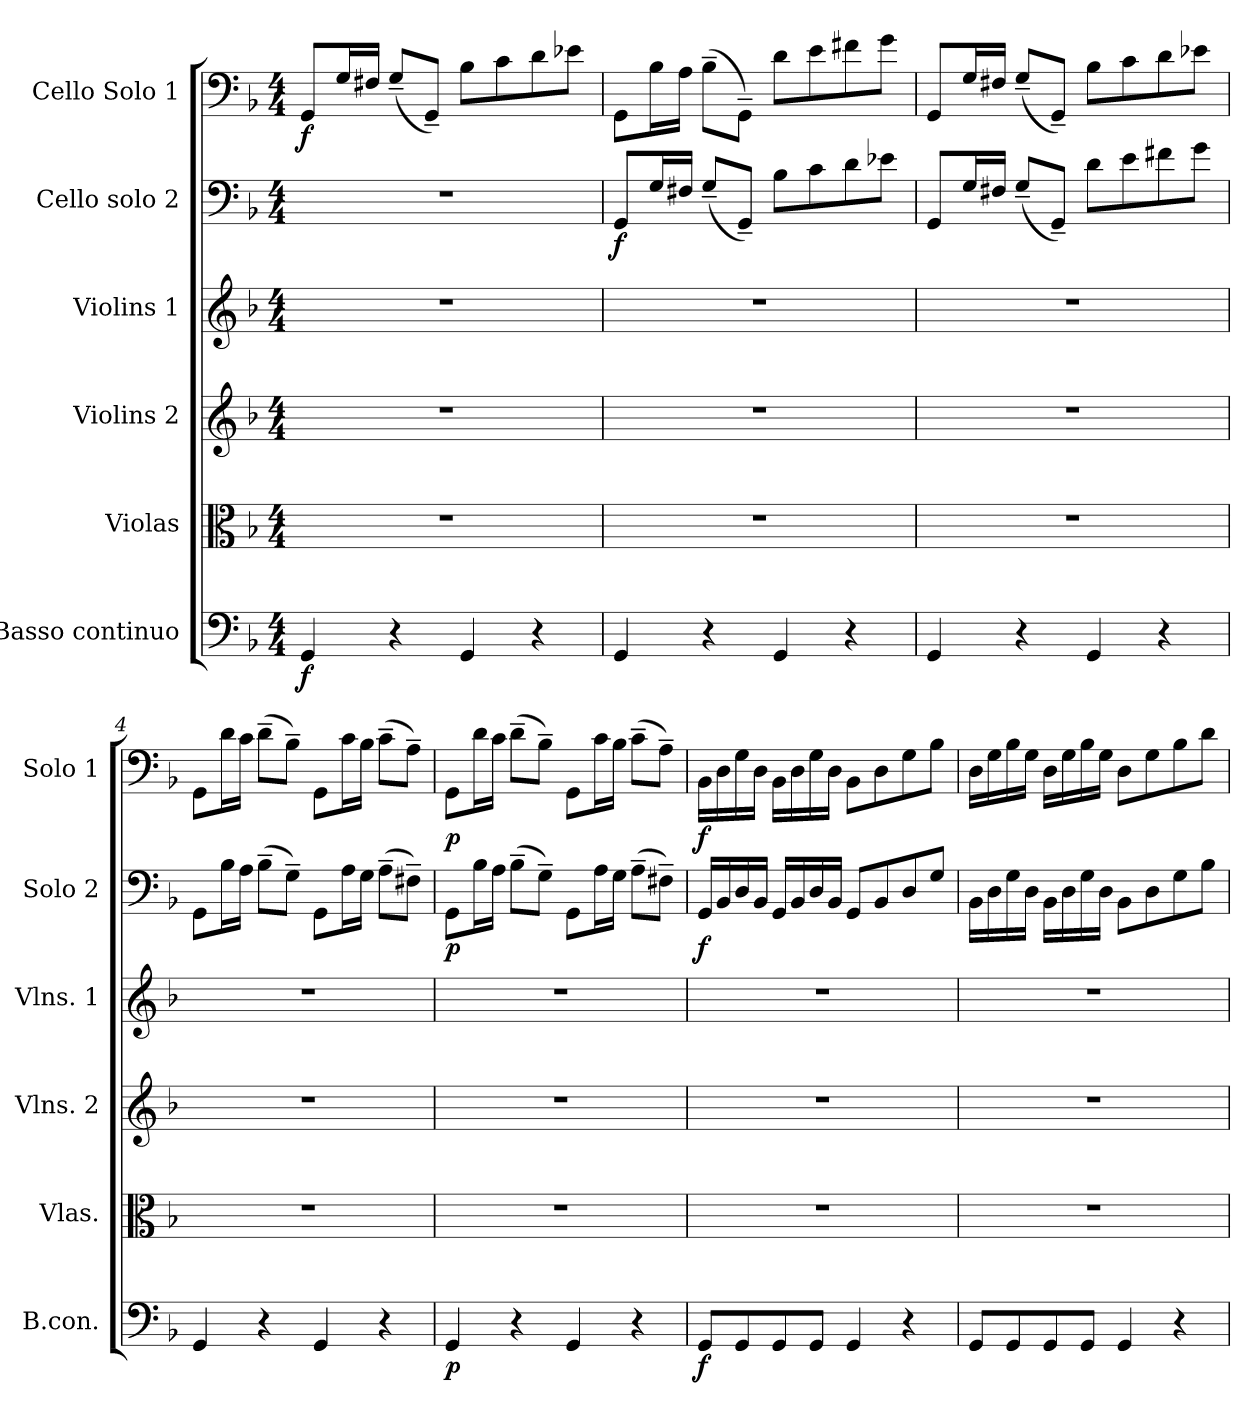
**kern	**dynam	**kern	**kern	**kern	**kern	**dynam	**kern	**dynam
*part6	*part6	*part5	*part4	*part3	*part2	*part2	*part1	*part1
*staff6	*staff6	*staff5	*staff4	*staff3	*staff2	*staff2	*staff1	*staff1
*I"Basso continuo	*	*I"Violas	*I"Violins 2	*I"Violins 1	*I"Cello solo 2	*	*I"Cello Solo 1	*
*I'B.con.	*	*I'Vlas.	*I'Vlns. 2	*I'Vlns. 1	*I'Solo 2	*	*I'Solo 1	*
*clefF4	*	*clefC3	*clefG2	*clefG2	*clefF4	*	*clefF4	*
*k[b-]	*	*k[b-]	*k[b-]	*k[b-]	*k[b-]	*	*k[b-]	*
*M4/4	*	*M4/4	*M4/4	*M4/4	*M4/4	*	*M4/4	*
*MM110	*	*MM110	*MM110	*MM110	*MM110	*	*MM110	*
=1	=1	=1	=1	=1	=1	=1	=1	=1
!	!LO:DY:b	!	!	!	!	!	!	!LO:DY:b
4GG/	f	1r	1r	1r	1r	.	8GG/L	f
.	.	.	.	.	.	.	16G/L	.
.	.	.	.	.	.	.	16F#X/JJ	.
4r	.	.	.	.	.	.	(<8G~/L	.
.	.	.	.	.	.	.	8GG~/J)	.
4GG/	.	.	.	.	.	.	8B-\L	.
.	.	.	.	.	.	.	8c\	.
4r	.	.	.	.	.	.	8d\	.
.	.	.	.	.	.	.	8e-X\J	.
=2	=2	=2	=2	=2	=2	=2	=2	=2
!	!	!	!	!	!	!LO:DY:b	!	!
4GG/	.	1r	1r	1r	8GG/L	f	8GG\L	.
.	.	.	.	.	16G/L	.	16B-\L	.
.	.	.	.	.	16F#X/JJ	.	16A\JJ	.
4r	.	.	.	.	(<8G~/L	.	(>8B-~\L	.
.	.	.	.	.	8GG~/J)	.	8GG~\J)	.
4GG/	.	.	.	.	8B-\L	.	8d\L	.
.	.	.	.	.	8c\	.	8e\	.
4r	.	.	.	.	8d\	.	8f#X\	.
.	.	.	.	.	8e-X\J	.	8g\J	.
=3	=3	=3	=3	=3	=3	=3	=3	=3
4GG/	.	1r	1r	1r	8GG/L	.	8GG/L	.
.	.	.	.	.	16G/L	.	16G/L	.
.	.	.	.	.	16F#X/JJ	.	16F#X/JJ	.
4r	.	.	.	.	(<8G~/L	.	(<8G~/L	.
.	.	.	.	.	8GG~/J)	.	8GG~/J)	.
4GG/	.	.	.	.	8d\L	.	8B-\L	.
.	.	.	.	.	8e\	.	8c\	.
4r	.	.	.	.	8f#X\	.	8d\	.
.	.	.	.	.	8g\J	.	8e-X\J	.
!!LO:PB:g=z
=4	=4	=4	=4	=4	=4	=4	=4	=4
4GG/	.	1r	1r	1r	8GG\L	.	8GG\L	.
.	.	.	.	.	16B-\L	.	16d\L	.
.	.	.	.	.	16A\JJ	.	16c\JJ	.
4r	.	.	.	.	(>8B-~\L	.	(>8d~\L	.
.	.	.	.	.	8G~\J)	.	8B-~\J)	.
4GG/	.	.	.	.	8GG\L	.	8GG\L	.
.	.	.	.	.	16A\L	.	16c\L	.
.	.	.	.	.	16G\JJ	.	16B-\JJ	.
4r	.	.	.	.	(>8A~\L	.	(>8c~\L	.
.	.	.	.	.	8F#X~\J)	.	8A~\J)	.
=5	=5	=5	=5	=5	=5	=5	=5	=5
!	!LO:DY:b	!	!	!	!	!LO:DY:b	!	!LO:DY:b
4GG/	p	1r	1r	1r	8GG\L	p	8GG\L	p
.	.	.	.	.	16B-\L	.	16d\L	.
.	.	.	.	.	16A\JJ	.	16c\JJ	.
4r	.	.	.	.	(>8B-~\L	.	(>8d~\L	.
.	.	.	.	.	8G~\J)	.	8B-~\J)	.
4GG/	.	.	.	.	8GG\L	.	8GG\L	.
.	.	.	.	.	16A\L	.	16c\L	.
.	.	.	.	.	16G\JJ	.	16B-\JJ	.
4r	.	.	.	.	(>8A~\L	.	(>8c~\L	.
.	.	.	.	.	8F#X~\J)	.	8A~\J)	.
=6	=6	=6	=6	=6	=6	=6	=6	=6
!	!LO:DY:b	!	!	!	!	!LO:DY:b	!	!LO:DY:b
8GG/L	f	1r	1r	1r	16GG/LL	f	16BB-\LL	f
.	.	.	.	.	16BB-/	.	16D\	.
8GG/	.	.	.	.	16D/	.	16G\	.
.	.	.	.	.	16BB-/JJ	.	16D\JJ	.
8GG/	.	.	.	.	16GG/LL	.	16BB-\LL	.
.	.	.	.	.	16BB-/	.	16D\	.
8GG/J	.	.	.	.	16D/	.	16G\	.
.	.	.	.	.	16BB-/JJ	.	16D\JJ	.
4GG/	.	.	.	.	8GG/L	.	8BB-\L	.
.	.	.	.	.	8BB-/	.	8D\	.
4r	.	.	.	.	8D/	.	8G\	.
.	.	.	.	.	8G/J	.	8B-\J	.
!!LO:LB:g=z
=7	=7	=7	=7	=7	=7	=7	=7	=7
8GG/L	.	1r	1r	1r	16BB-\LL	.	16D\LL	.
.	.	.	.	.	16D\	.	16G\	.
8GG/	.	.	.	.	16G\	.	16B-\	.
.	.	.	.	.	16D\JJ	.	16G\JJ	.
8GG/	.	.	.	.	16BB-\LL	.	16D\LL	.
.	.	.	.	.	16D\	.	16G\	.
8GG/J	.	.	.	.	16G\	.	16B-\	.
.	.	.	.	.	16D\JJ	.	16G\JJ	.
4GG/	.	.	.	.	8BB-\L	.	8D\L	.
.	.	.	.	.	8D\	.	8G\	.
4r	.	.	.	.	8G\	.	8B-\	.
.	.	.	.	.	8B-\J	.	8d\J	.
=	=	=	=	=	=	=	=	=
*-	*-	*-	*-	*-	*-	*-	*-	*-
